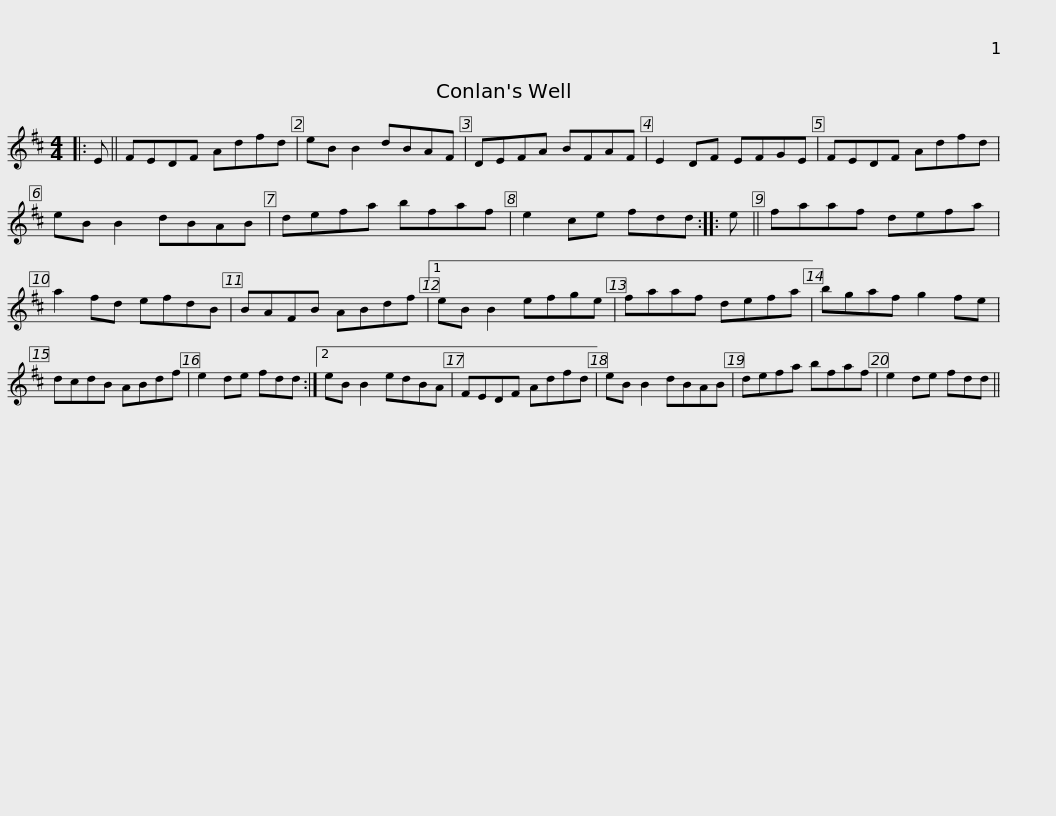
X:1
L:1/8
M:4/4
I:linebreak $
K:D
V:1 treble
V:1
|: E || FEDF Adfd | eB B2 dBAF | DEFA BFAF | E2 DF EFGE | %5
 FEDF Adfd |$ eB B2 dBAB | defa bfaf | e2 ce fdd :: e || %10
 faaf defa | a2 fd efdB |$ BAFB ABdf |1 eB B2 efge | faaf defa | %15
 bgaf g2 fe | dcdB ABdf | e2 de fdd :|2$ eB B2 edBA | FEDF Adfd | %20
 eB B2 dBAB | defa bfaf | e2 de fdd || %23
